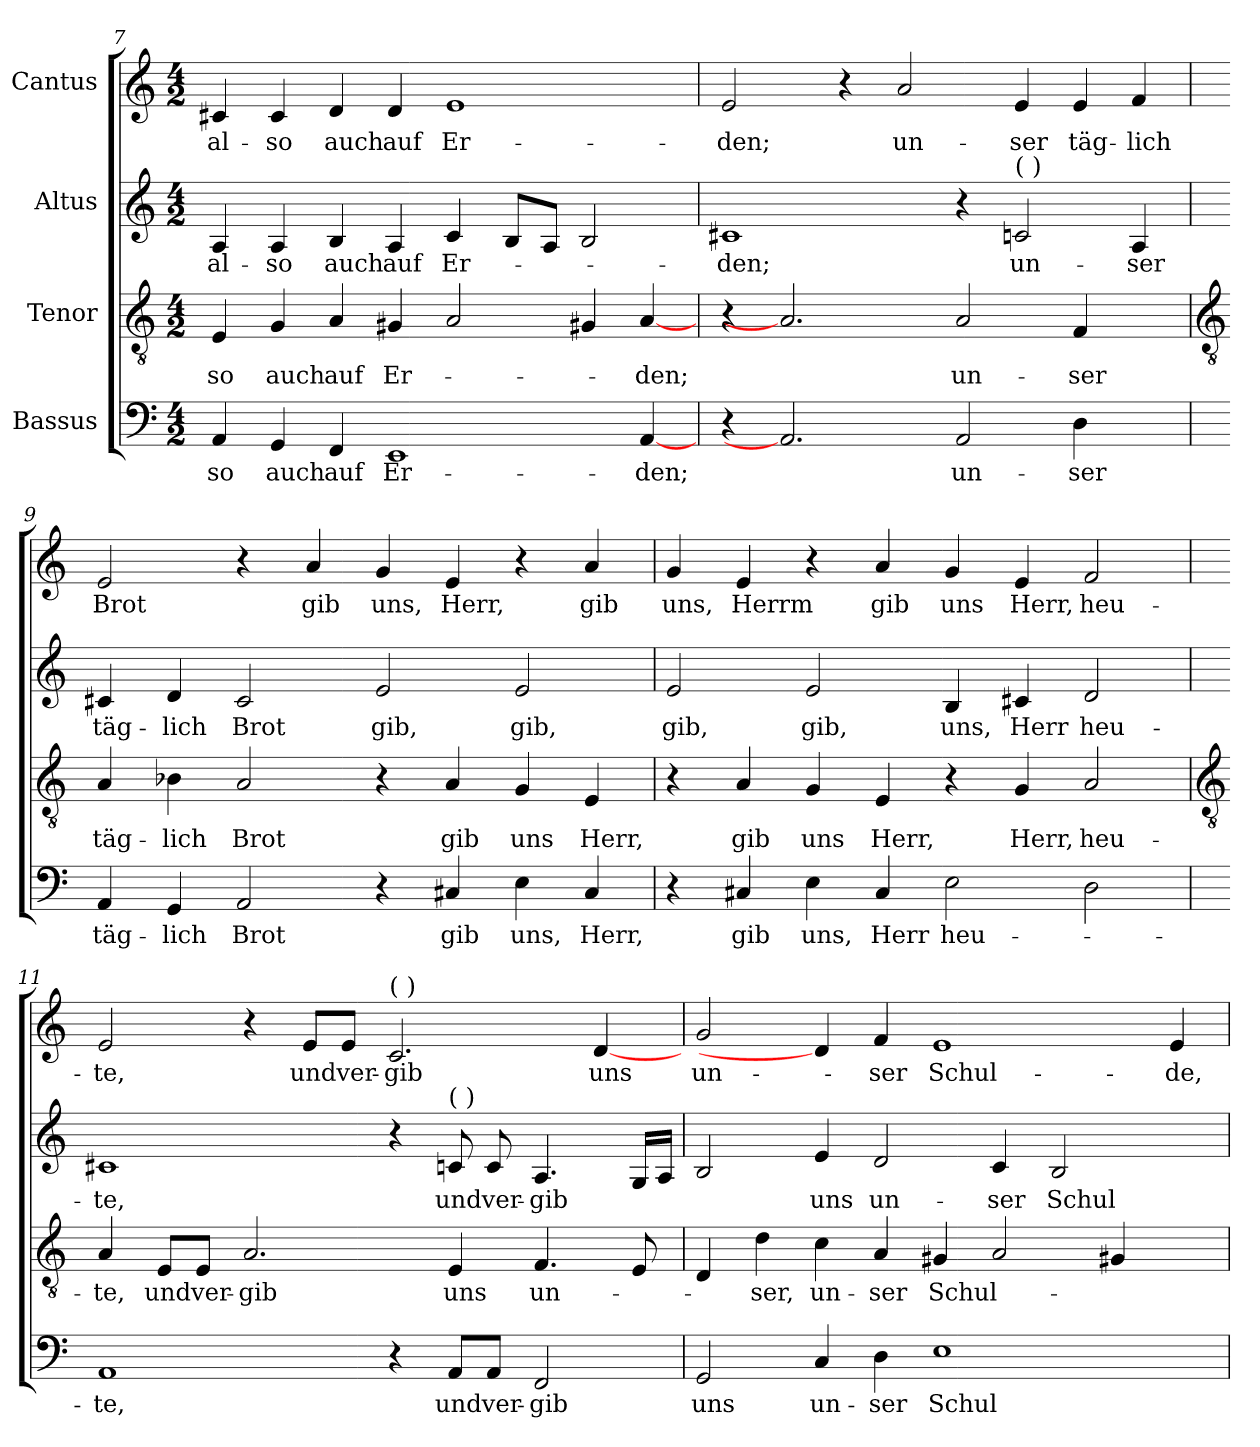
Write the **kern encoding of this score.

**kern	**text	**kern	**text	**kern	**text	**kern	**text
*part4	*part4	*part3	*part3	*part2	*part2	*part1	*part1
*staff4	*staff4	*staff3	*staff3	*staff2	*staff2	*staff1	*staff1
*I"Bassus	*	*I"Tenor	*	*I"Altus	*	*I"Cantus	*
*clefF4	*	*clefGv2	*	*clefG2	*	*clefG2	*
*k[]	*	*k[]	*	*k[]	*	*k[]	*
*C:	*	*C:	*	*C:	*	*C:	*
*M4/2	*	*M4/2	*	*M4/2	*	*M4/2	*
=7	=7	=7	=7	=7	=7	=7	=7
!	!LO:LY:b	!	!LO:LY:b	!	!LO:LY:b	!	!LO:LY:b
4AA	-so	4E	-so	4A	al-	4c#X	al-
!	!LO:LY:b	!	!LO:LY:b	!	!LO:LY:b	!	!LO:LY:b
4GG	auch	4G	auch	4A	-so	4c#	-so
!	!LO:LY:b	!	!LO:LY:b	!	!LO:LY:b	!	!LO:LY:b
4FF	auf	4A	auf	4B	auch	4d	auch
!	!LO:LY:b	!	!LO:LY:b	!	!LO:LY:b	!	!LO:LY:b
1EE	Er-	4G#X	Er-	4A	auf	4d	auf
!	!	!	!	!	!LO:LY:b	!	!LO:LY:b
.	.	2A	.	4c	Er-	1e	Er-
.	.	.	.	8BL	.	.	.
.	.	.	.	8AJ	.	.	.
.	.	4G#X	.	2B	.	.	.
!	!LO:LY:b	!	!LO:LY:b	!	!	!	!
[4AA	-den;	[4A	-den;	.	.	.	.
=8	=8	=8	=8	=8	=8	=8	=8
!	!	!	!	!	!LO:LY:b	!	!LO:LY:b
4r	.	4r	.	1c#X	-den;	2e	-den;
2.AA]	.	2.A]	.	.	.	.	.
.	.	.	.	.	.	4r	.
!	!	!	!	!	!	!	!LO:LY:b
.	.	.	.	.	.	2a	un-
!	!LO:LY:b	!	!LO:LY:b	!	!	!	!
2AA	un-	2A	un-	4r	.	.	.
!	!	!	!	!LO:TX:a:t=(  )	!	!	!
!	!	!	!	!	!LO:LY:b	!	!LO:LY:b
.	.	.	.	2c	un-	4e	-ser
!	!LO:LY:b	!	!LO:LY:b	!	!	!	!LO:LY:b
4D	-ser	4F	-ser	.	.	4e	täg-
!	!	!	!	!	!LO:LY:b	!	!LO:LY:b
4ryy	.	4ryy	.	4A	-ser	4f	-lich
!!LO:LB:g=z
=9	=9	=9	=9	=9	=9	=9	=9
*	*	*clefGv2	*	*	*	*	*
!	!LO:LY:b	!	!LO:LY:b	!	!LO:LY:b	!	!LO:LY:b
4AA	täg-	4A	täg-	4c#X	täg-	2e	Brot
!	!LO:LY:b	!	!LO:LY:b	!	!LO:LY:b	!	!
4GG	-lich	4B-X	-lich	4d	-lich	.	.
!	!LO:LY:b	!	!LO:LY:b	!	!LO:LY:b	!	!
2AA	Brot	2A	Brot	2c#	Brot	4r	.
!	!	!	!	!	!	!	!LO:LY:b
.	.	.	.	.	.	4a	gib
!	!	!	!	!	!LO:LY:b	!	!LO:LY:b
4r	.	4r	.	2e	gib,	4g	uns,
!	!LO:LY:b	!	!LO:LY:b	!	!	!	!LO:LY:b
4C#X	gib	4A	gib	.	.	4e	Herr,
!	!LO:LY:b	!	!LO:LY:b	!	!LO:LY:b	!	!
4E	uns,	4G	uns	2e	gib,	4r	.
!	!LO:LY:b	!	!LO:LY:b	!	!	!	!LO:LY:b
4C#	Herr,	4E	Herr,	.	.	4a	gib
=10	=10	=10	=10	=10	=10	=10	=10
!	!	!	!	!	!LO:LY:b	!	!LO:LY:b
4r	.	4r	.	2e	gib,	4g	uns,
!	!LO:LY:b	!	!LO:LY:b	!	!	!	!LO:LY:b
4C#X	gib	4A	gib	.	.	4e	Herrm
!	!LO:LY:b	!	!LO:LY:b	!	!LO:LY:b	!	!
4E	uns,	4G	uns	2e	gib,	4r	.
!	!LO:LY:b	!	!LO:LY:b	!	!	!	!LO:LY:b
4C#	Herr	4E	Herr,	.	.	4a	gib
!	!LO:LY:b	!	!	!	!LO:LY:b	!	!LO:LY:b
2E	heu-	4r	.	4B	uns,	4g	uns
!	!	!	!LO:LY:b	!	!LO:LY:b	!	!LO:LY:b
.	.	4G	Herr,	4c#X	Herr	4e	Herr,
!	!	!	!LO:LY:b	!	!LO:LY:b	!	!LO:LY:b
2D	.	2A	heu-	2d	heu-	2f	heu-
!!LO:LB:g=z
=11	=11	=11	=11	=11	=11	=11	=11
*	*	*clefGv2	*	*	*	*	*
!	!LO:LY:b	!	!LO:LY:b	!	!LO:LY:b	!	!LO:LY:b
1AA	-te,	4A	-te,	1c#X	-te,	2e	-te,
!	!	!	!LO:LY:b	!	!	!	!
.	.	8E/L	und	.	.	.	.
!	!	!	!LO:LY:b	!	!	!	!
.	.	8E/J	ver-	.	.	.	.
!	!	!	!LO:LY:b	!	!	!	!
.	.	2.A	-gib	.	.	4r	.
!	!	!	!	!	!	!	!LO:LY:b
.	.	.	.	.	.	8e/L	und
!	!	!	!	!	!	!	!LO:LY:b
.	.	.	.	.	.	8e/J	ver-
!	!	!	!	!	!	!LO:TX:a:t=(  )	!
!	!	!	!	!	!	!	!LO:LY:b
4r	.	.	.	4r	.	2.c	-gib
!	!	!	!	!LO:TX:a:t=(  )	!	!	!
!	!LO:LY:b	!	!LO:LY:b	!	!LO:LY:b	!	!
8AA/L	und	4E	uns	8c	und	.	.
!	!LO:LY:b	!	!	!	!LO:LY:b	!	!
8AA/J	ver-	.	.	8c	ver-	.	.
!	!LO:LY:b	!	!LO:LY:b	!	!LO:LY:b	!	!
2FF	-gib	4.F	un-	4.A	-gib	.	.
!	!	!	!	!	!	!	!LO:LY:b
.	.	.	.	.	.	[4d	uns
.	.	8E	.	16GLL	.	.	.
.	.	.	.	16AJJ	.	.	.
=12	=12	=12	=12	=12	=12	=12	=12
!	!LO:LY:b	!	!	!	!	!	!LO:LY:b
2GG	uns	4D	.	2B	.	2g	un-
!	!	!	!LO:LY:b	!	!	!	!
.	.	4d	-ser,	.	.	.	.
!	!LO:LY:b	!	!LO:LY:b	!	!LO:LY:b	!	!
4C	un-	4c	un-	4e	uns	4d]	.
!	!LO:LY:b	!	!LO:LY:b	!	!LO:LY:b	!	!LO:LY:b
4D	-ser	4A	-ser	2d	un-	4f	-ser
!	!LO:LY:b	!	!LO:LY:b	!	!	!	!LO:LY:b
1E	Schul-	4G#X	Schul-	.	.	1e	Schul-
!	!	!	!	!	!LO:LY:b	!	!
.	.	2A	.	4c	-ser	.	.
!	!	!	!	!	!LO:LY:b	!	!
.	.	.	.	2B	Schul-	.	.
.	.	4G#X	.	.	.	.	.
!	!	!	!	!	!	!	!LO:LY:b
4ryy	.	4ryy	.	4ryy	.	4e	-de,
=	=	=	=	=	=	=	=
*-	*-	*-	*-	*-	*-	*-	*-
